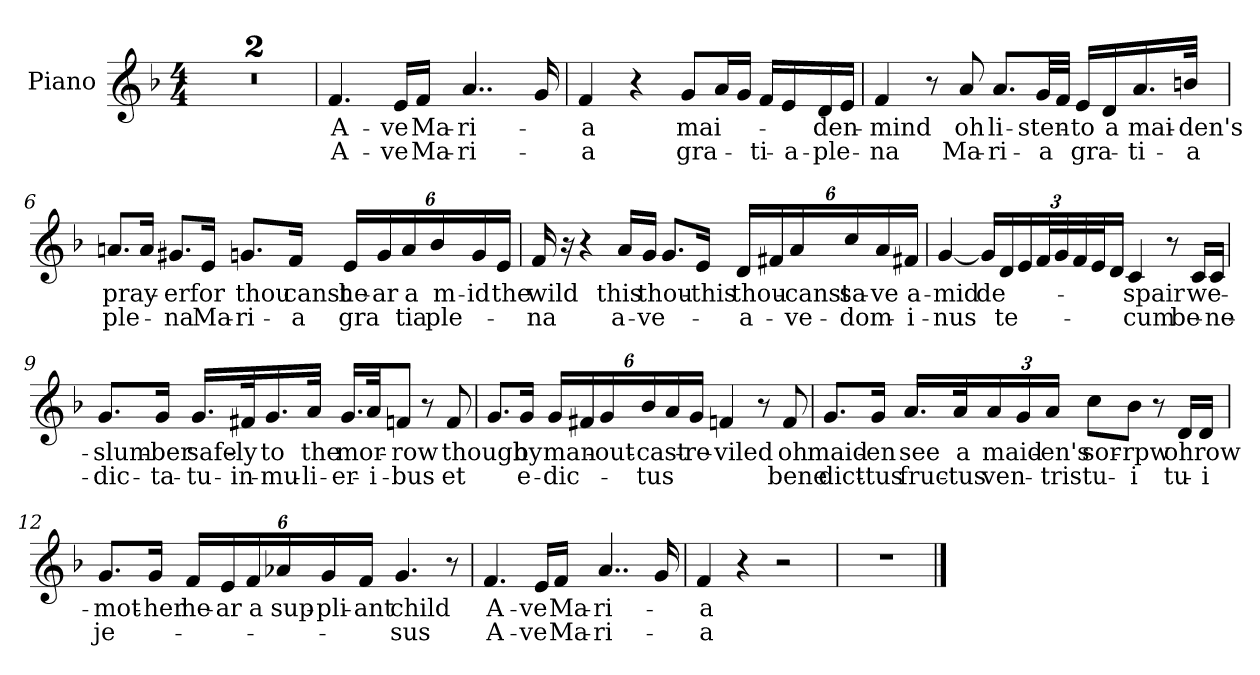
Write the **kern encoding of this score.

**kern	**text	**text
*part1	*part1	*part1
*staff1	*staff1	*staff1
*I"Piano	*	*
*I'Pno.	*	*
*clefG2	*	*
*k[b-]	*	*
*M4/4	*	*
=1	=1	=1
1r	.	.
=2	=2	=2
1r	.	.
=3	=3	=3
!	!LO:LY:b	!LO:LY:b
4.f/	A-	A-
!	!LO:LY:b	!LO:LY:b
16e/LL	-ve	ve
!	!LO:LY:b	!LO:LY:b
16f/JJ	Ma-	Ma-
!	!LO:LY:b	!LO:LY:b
4..a/	-ri-	-ri-
16g/	.	.
=4	=4	=4
!	!LO:LY:b	!LO:LY:b
4f/	-a	-a
4r	.	.
!	!LO:LY:b	!LO:LY:b
8g/L	mai-	gra-
16a/L	.	.
16g/JJ	.	.
!	!	!LO:LY:b
16f/LL	.	-ti-
!	!	!LO:LY:b
16e/	.	-a-
!	!LO:LY:b	!LO:LY:b
16d/	-den-	-ple-
16e/JJ	.	.
!!LO:LB:g=z
=5	=5	=5
!	!LO:LY:b	!LO:LY:b
4f/	-mind	-na
8r	.	.
!	!LO:LY:b	!LO:LY:b
8a/	oh	Ma-
!	!LO:LY:b	!LO:LY:b
8.a/L	li-	-ri-
!	!LO:LY:b	!LO:LY:b
32g/LL	-sten-	a
32f/JJJ	.	.
!	!LO:LY:b	!LO:LY:b
16e/LL	-to	gra-
!	!LO:LY:b	!
16d/	a	.
!	!LO:LY:b	!LO:LY:b
16.a/	mai-	-ti-
!	!LO:LY:b	!LO:LY:b
32bn/JJk	-den's	-a
=6	=6	=6
!	!LO:LY:b	!LO:LY:b
8.an/L	pray-	ple-
16a/Jk	.	.
!	!LO:LY:b	!LO:LY:b
8.g#X/L	-er	-na
!	!LO:LY:b	!LO:LY:b
16e/Jk	for	Ma-
!	!LO:LY:b	!LO:LY:b
8.gn/L	thou	-ri-
!	!LO:LY:b	!LO:LY:b
16f/Jk	canst	-a
*Xbrackettup	*	*
!	!LO:LY:b	!LO:LY:b
24e/LL	he-	gra
!	!LO:LY:b	!
24g/	-ar	.
!	!LO:LY:b	!LO:LY:b
24a/	a	tia
!	!LO:LY:b	!LO:LY:b
24b-/	m-	ple-
!	!LO:LY:b	!
24g/	-id	.
!	!LO:LY:b	!
24e/JJ	the	.
!!LO:LB:g=z
=7	=7	=7
!	!LO:LY:b	!LO:LY:b
16f/	wild	-na
16r	.	.
4r	.	.
!	!LO:LY:b	!LO:LY:b
16a/LL	this	a-
!	!LO:LY:b	!LO:LY:b
16g/JJ	thou-	-ve-
8.g/L	.	.
!	!LO:LY:b	!
16e/Jk	-this	.
!	!LO:LY:b	!LO:LY:b
24d/LL	thou-	-a-
24f#X/	.	.
!	!LO:LY:b	!LO:LY:b
24a/	-canst	-ve-
!	!LO:LY:b	!LO:LY:b
24cc/	sa-	-dom-
!	!LO:LY:b	!
24a/	-ve	.
!	!LO:LY:b	!LO:LY:b
24f#X/JJ	a-	-i-
=8	=8	=8
!	!LO:LY:b	!LO:LY:b
[4g/	-mid	-nus
!	!LO:LY:b	!
24g/LL]	de-	.
!	!	!LO:LY:b
24d/	.	te-
24e/	.	.
48f/L	.	.
48g/	.	.
48f/	.	.
48e/J	.	.
24d/JJ	.	.
!	!LO:LY:b	!LO:LY:b
4c/	-spair	-cum
8r	.	.
!	!LO:LY:b	!LO:LY:b
16c/LL	we-	be-
!	!	!LO:LY:b
16c/JJ	.	-ne-
!!LO:LB:g=z
=9	=9	=9
!	!LO:LY:b	!LO:LY:b
8.g/L	-slum-	-dic-
!	!LO:LY:b	!LO:LY:b
16g/Jk	-ber	-ta-
!	!LO:LY:b	!LO:LY:b
16.g/LL	safe-	-tu-
!	!LO:LY:b	!LO:LY:b
32f#X/K	-ly	-in-
!	!LO:LY:b	!LO:LY:b
16.g/	to	-mu-
!	!LO:LY:b	!LO:LY:b
32a/JJk	the	-li-
!	!LO:LY:b	!LO:LY:b
16.g/LL	mor-	-er-
!	!	!LO:LY:b
32a/JK	.	-i-
!	!LO:LY:b	!LO:LY:b
8fn/J	-row	-bus
8r	.	.
!	!LO:LY:b	!LO:LY:b
8f/	though	et
=10	=10	=10
8.g/L	.	.
!	!LO:LY:b	!LO:LY:b
16g/Jk	by	-e-
!	!LO:LY:b	!LO:LY:b
24g/LL	man-	-dic-
24f#X/	.	.
!	!LO:LY:b	!
24g/	-out-	.
!	!LO:LY:b	!LO:LY:b
24b-/	-cast-	-tus
24a/	.	.
!	!LO:LY:b	!
24g/JJ	-re-	.
!	!LO:LY:b	!
4fn/	-viled	.
8r	.	.
!	!LO:LY:b	!LO:LY:b
8f/	oh	bene
!!LO:LB:g=z
=11	=11	=11
!	!LO:LY:b	!LO:LY:b
8.g/L	maid-	dict-
!	!LO:LY:b	!LO:LY:b
16g/Jk	-en	-tus
!	!LO:LY:b	!LO:LY:b
16.a/LL	see	fruc-
!	!LO:LY:b	!LO:LY:b
32a/K	a	-tus
!	!LO:LY:b	!LO:LY:b
24a/	maid-	ven-
24g/	.	.
!	!LO:LY:b	!LO:LY:b
24a/JJ	-en's	-tris
!	!LO:LY:b	!LO:LY:b
8cc\L	sor-	tu-
!	!LO:LY:b	!LO:LY:b
8b-\J	-rpw	-i
8r	.	.
!	!LO:LY:b	!LO:LY:b
16d/LL	oh	tu-
!	!LO:LY:b	!LO:LY:b
16d/JJ	row-	-i
=12	=12	=12
!	!LO:LY:b	!LO:LY:b
8.g/L	-mot-	je-
!	!LO:LY:b	!
16g/Jk	-her	.
!	!LO:LY:b	!
24f/LL	he-	.
!	!LO:LY:b	!
24e/	-ar	.
!	!LO:LY:b	!
24f/	a	.
!	!LO:LY:b	!
24a-X/	sup-	.
!	!LO:LY:b	!
24g/	-pli-	.
!	!LO:LY:b	!
24f/JJ	-ant	.
!	!LO:LY:b	!LO:LY:b
4.g/	child	-sus
8r	.	.
!!LO:LB:g=z
=13	=13	=13
!	!LO:LY:b	!LO:LY:b
4.f/	A-	A-
!	!LO:LY:b	!LO:LY:b
16e/LL	-ve	ve
!	!LO:LY:b	!LO:LY:b
16f/JJ	Ma-	Ma-
!	!LO:LY:b	!LO:LY:b
4..a/	-ri-	-ri-
16g/	.	.
=14	=14	=14
!	!LO:LY:b	!LO:LY:b
4f/	-a	-a
4r	.	.
2r	.	.
=15	=15	=15
1r	.	.
==	==	==
*-	*-	*-
